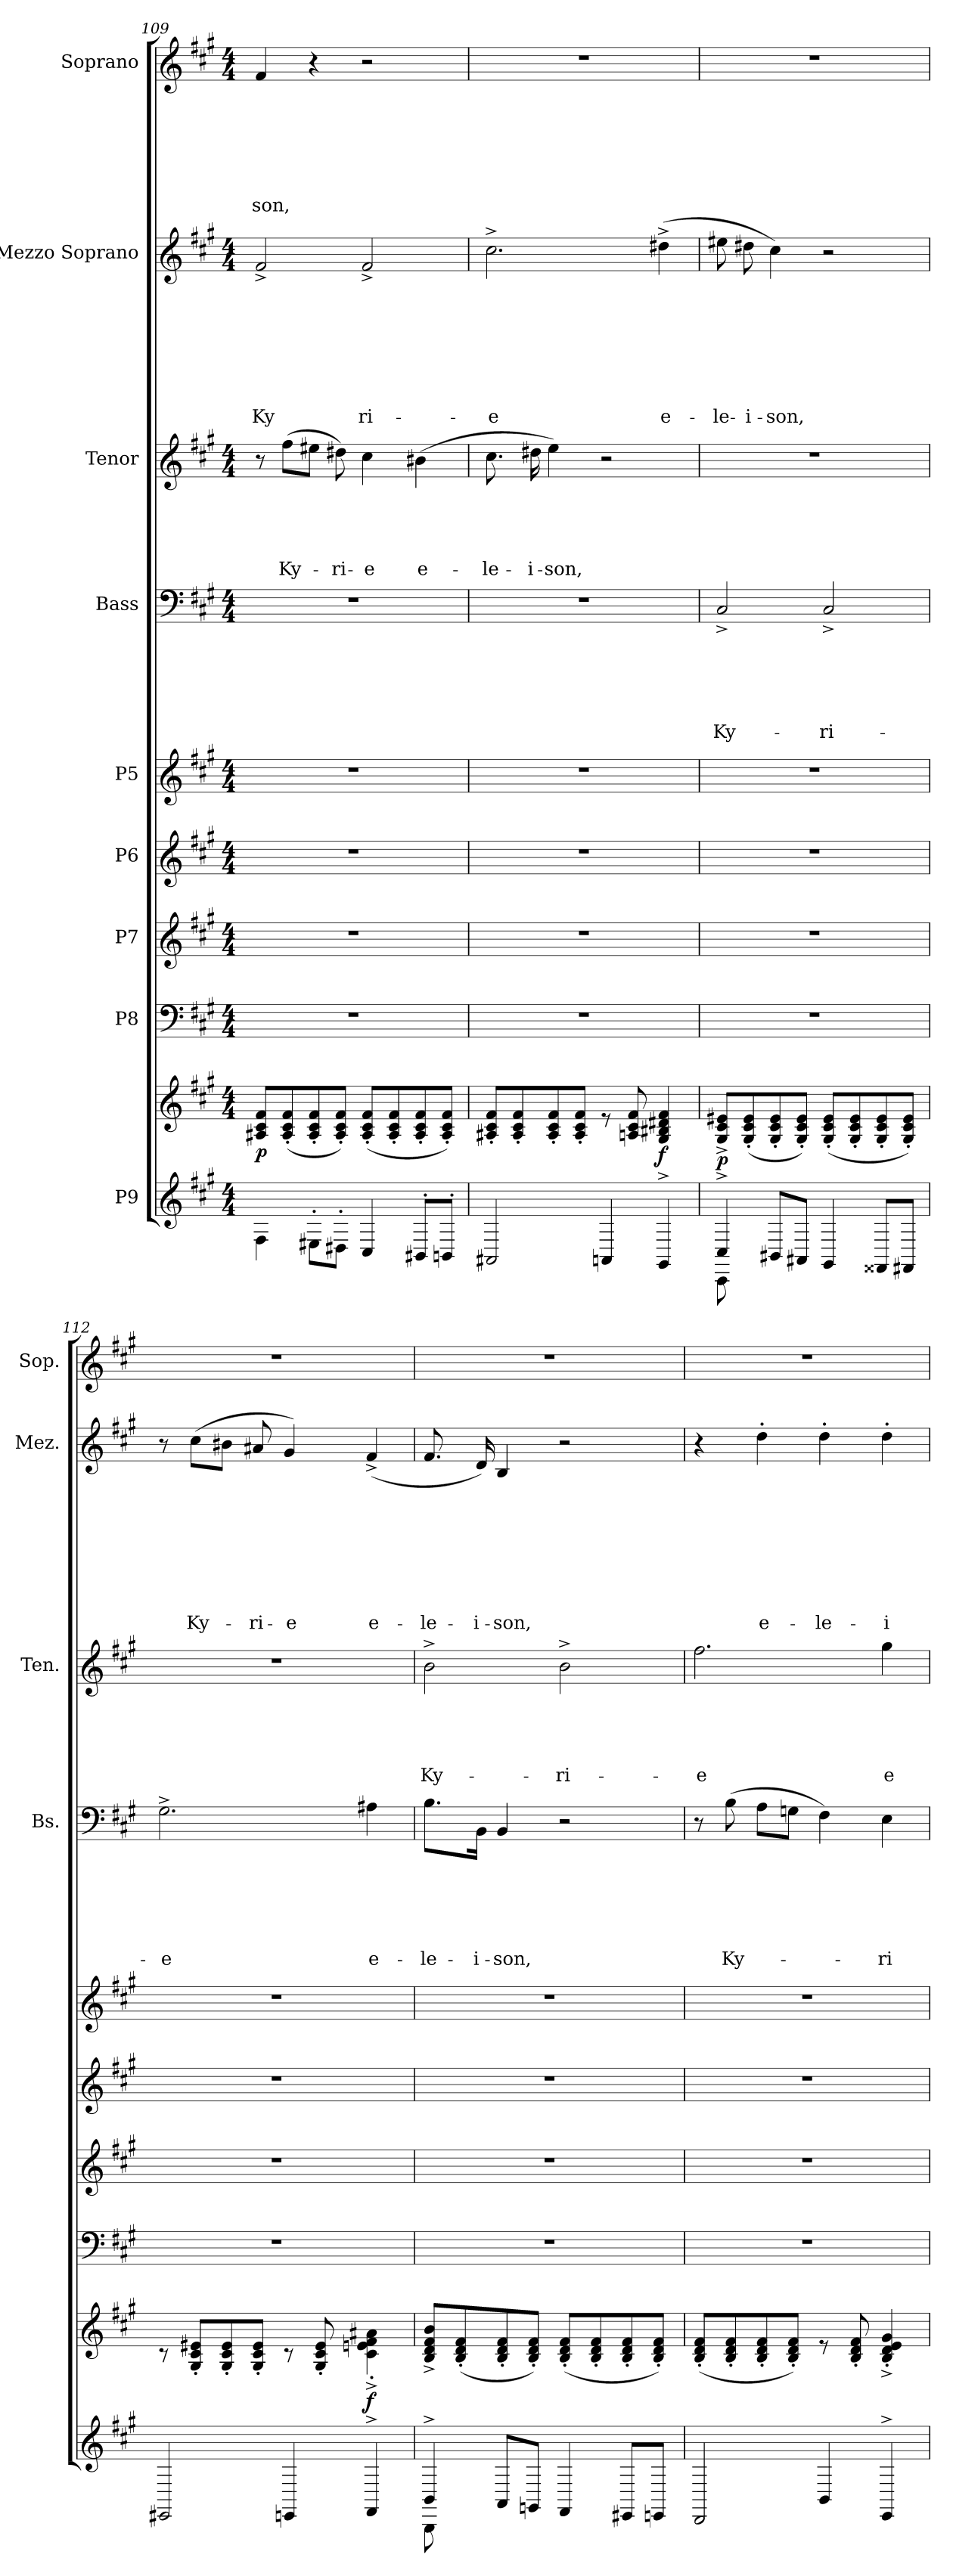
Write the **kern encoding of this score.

**kern	**kern	**dynam	**kern	**kern	**kern	**kern	**kern	**text	**text	**text	**text	**text	**text	**kern	**text	**text	**text	**text	**text	**kern	**text	**text	**text	**text	**text	**text	**text	**text	**kern	**text	**text	**text	**text	**text	**text	**text
*part9	*part9	*part9	*part8	*part7	*part6	*part5	*part4	*part4	*part4	*part4	*part4	*part4	*part4	*part3	*part3	*part3	*part3	*part3	*part3	*part2	*part2	*part2	*part2	*part2	*part2	*part2	*part2	*part2	*part1	*part1	*part1	*part1	*part1	*part1	*part1	*part1
*staff10	*staff9	*staff9/10	*staff8	*staff7	*staff6	*staff5	*staff4	*staff4	*staff4	*staff4	*staff4	*staff4	*staff4	*staff3	*staff3	*staff3	*staff3	*staff3	*staff3	*staff2	*staff2	*staff2	*staff2	*staff2	*staff2	*staff2	*staff2	*staff2	*staff1	*staff1	*staff1	*staff1	*staff1	*staff1	*staff1	*staff1
*I"P9	*	*	*I"P8	*I"P7	*I"P6	*I"P5	*I"Bass	*	*	*	*	*	*	*I"Tenor	*	*	*	*	*	*I"Mezzo Soprano	*	*	*	*	*	*	*	*	*I"Soprano	*	*	*	*	*	*	*
*	*	*	*	*	*	*	*I'Bs.	*	*	*	*	*	*	*I'Ten.	*	*	*	*	*	*I'Mez.	*	*	*	*	*	*	*	*	*I'Sop.	*	*	*	*	*	*	*
*clefG2	*clefG2	*	*clefF4	*clefG2	*clefG2	*clefG2	*clefF4	*	*	*	*	*	*	*clefG2	*	*	*	*	*	*clefG2	*	*	*	*	*	*	*	*	*clefG2	*	*	*	*	*	*	*
*	*	*	*	*ITrd7c12	*	*	*	*	*	*	*	*	*	*ITrd7c12	*	*	*	*	*	*	*	*	*	*	*	*	*	*	*	*	*	*	*	*	*	*
*k[f#c#g#]	*k[f#c#g#]	*	*k[f#c#g#]	*k[f#c#g#]	*k[f#c#g#]	*k[f#c#g#]	*k[f#c#g#]	*	*	*	*	*	*	*k[f#c#g#]	*	*	*	*	*	*k[f#c#g#]	*	*	*	*	*	*	*	*	*k[f#c#g#]	*	*	*	*	*	*	*
*A:	*A:	*	*A:	*A:	*A:	*A:	*A:	*	*	*	*	*	*	*A:	*	*	*	*	*	*A:	*	*	*	*	*	*	*	*	*A:	*	*	*	*	*	*	*
*M4/4	*M4/4	*	*M4/4	*M4/4	*M4/4	*M4/4	*M4/4	*	*	*	*	*	*	*M4/4	*	*	*	*	*	*M4/4	*	*	*	*	*	*	*	*	*M4/4	*	*	*	*	*	*	*
=109	=109	=109	=109	=109	=109	=109	=109	=109	=109	=109	=109	=109	=109	=109	=109	=109	=109	=109	=109	=109	=109	=109	=109	=109	=109	=109	=109	=109	=109	=109	=109	=109	=109	=109	=109	=109
*^	*^	*	*	*	*	*	*	*	*	*	*	*	*	*	*	*	*	*	*	*	*	*	*	*	*	*	*	*	*	*	*	*	*	*	*	*
!	!	!	!	!LO:DY:b	!	!	!	!	!	!	!	!	!	!	!	!	!	!	!	!	!	!	!	!	!	!	!	!	!	!LO:LY:b	!	!	!	!	!	!	!	!LO:LY:b
4F#\	1ryy	1ryy	8A#X/ 8c#/ 8f#/L	p	1r	1r	1r	1r	1r	.	.	.	.	.	.	8r	.	.	.	.	.	2f#^</	.	.	.	.	.	.	.	Ky	4f#/	.	.	.	.	.	.	-son,
!	!	!	!	!	!	!	!	!	!	!	!	!	!	!	!	!	!	!	!	!	!LO:LY:b	!	!	!	!	!	!	!	!	!	!	!	!	!	!	!	!	!
.	.	.	(<8A#/'> 8c#/'> 8f#/'>	.	.	.	.	.	.	.	.	.	.	.	.	(>8f#\L	.	.	.	.	Ky-	.	.	.	.	.	.	.	.	.	.	.	.	.	.	.	.	.
8E#X'<\L	.	.	8A#/'> 8c#/'> 8f#/'>	.	.	.	.	.	.	.	.	.	.	.	.	8e#X\J	.	.	.	.	.	.	.	.	.	.	.	.	.	.	4r	.	.	.	.	.	.	.
!	!	!	!	!	!	!	!	!	!	!	!	!	!	!	!	!	!	!	!	!	!LO:LY:b	!	!	!	!	!	!	!	!	!	!	!	!	!	!	!	!	!
8D#X'>\J	.	.	8A#/'> 8c#/'> 8f#/'>J)	.	.	.	.	.	.	.	.	.	.	.	.	8d#X\)	.	.	.	.	-ri-	.	.	.	.	.	.	.	.	.	.	.	.	.	.	.	.	.
!	!	!	!	!	!	!	!	!	!	!	!	!	!	!	!	!	!	!	!	!	!LO:LY:b	!	!	!	!	!	!	!	!	!LO:LY:b	!	!	!	!	!	!	!	!
4C#/	.	.	(<8A#/'> 8c#/'> 8f#/'>L	.	.	.	.	.	.	.	.	.	.	.	.	4c#\	.	.	.	.	-e	2f#^</	.	.	.	.	.	.	.	ri-	2r	.	.	.	.	.	.	.
.	.	.	8A#/'> 8c#/'> 8f#/'>	.	.	.	.	.	.	.	.	.	.	.	.	.	.	.	.	.	.	.	.	.	.	.	.	.	.	.	.	.	.	.	.	.	.	.
!	!	!	!	!	!	!	!	!	!	!	!	!	!	!	!	!	!	!	!	!	!LO:LY:b	!	!	!	!	!	!	!	!	!	!	!	!	!	!	!	!	!
8BB#X'>/L	.	.	8A#/'> 8c#/'> 8f#/'>	.	.	.	.	.	.	.	.	.	.	.	.	(>4B#X\	.	.	.	.	e-	.	.	.	.	.	.	.	.	.	.	.	.	.	.	.	.	.
8BBn'>/J	.	.	8A#/'> 8c#/'> 8f#/'>J)	.	.	.	.	.	.	.	.	.	.	.	.	.	.	.	.	.	.	.	.	.	.	.	.	.	.	.	.	.	.	.	.	.	.	.
=110	=110	=110	=110	=110	=110	=110	=110	=110	=110	=110	=110	=110	=110	=110	=110	=110	=110	=110	=110	=110	=110	=110	=110	=110	=110	=110	=110	=110	=110	=110	=110	=110	=110	=110	=110	=110	=110	=110
!	!	!	!	!	!	!	!	!	!	!	!	!	!	!	!	!	!	!	!	!	!LO:LY:b	!	!	!	!	!	!	!	!	!LO:LY:b	!	!	!	!	!	!	!	!
2AA#X/	1ryy	1ryy	8A#X/'> 8c#/'> 8f#/'>L	.	1r	1r	1r	1r	1r	.	.	.	.	.	.	8.c#\	.	.	.	.	-le-	2.cc#^>\	.	.	.	.	.	.	.	-e	1r	.	.	.	.	.	.	.
.	.	.	8A#/'> 8c#/'> 8f#/'>	.	.	.	.	.	.	.	.	.	.	.	.	.	.	.	.	.	.	.	.	.	.	.	.	.	.	.	.	.	.	.	.	.	.	.
!	!	!	!	!	!	!	!	!	!	!	!	!	!	!	!	!	!	!	!	!	!LO:LY:b	!	!	!	!	!	!	!	!	!	!	!	!	!	!	!	!	!
.	.	.	.	.	.	.	.	.	.	.	.	.	.	.	.	16d#X\	.	.	.	.	-i-	.	.	.	.	.	.	.	.	.	.	.	.	.	.	.	.	.
!	!	!	!	!	!	!	!	!	!	!	!	!	!	!	!	!	!	!	!	!	!LO:LY:b	!	!	!	!	!	!	!	!	!	!	!	!	!	!	!	!	!
.	.	.	8A#/'> 8c#/'> 8f#/'>	.	.	.	.	.	.	.	.	.	.	.	.	4e\)	.	.	.	.	-son,	.	.	.	.	.	.	.	.	.	.	.	.	.	.	.	.	.
.	.	.	8A#/'> 8c#/'> 8f#/'>J	.	.	.	.	.	.	.	.	.	.	.	.	.	.	.	.	.	.	.	.	.	.	.	.	.	.	.	.	.	.	.	.	.	.	.
4AAn/	.	.	8r	.	.	.	.	.	.	.	.	.	.	.	.	2r	.	.	.	.	.	.	.	.	.	.	.	.	.	.	.	.	.	.	.	.	.	.
.	.	.	8An/ 8c#/ 8f#/	.	.	.	.	.	.	.	.	.	.	.	.	.	.	.	.	.	.	.	.	.	.	.	.	.	.	.	.	.	.	.	.	.	.	.
!	!	!	!	!LO:DY:b	!	!	!	!	!	!	!	!	!	!	!	!	!	!	!	!	!	!	!	!	!	!	!	!	!	!LO:LY:b	!	!	!	!	!	!	!	!
4GG#^>/	.	.	4G#/ 4B#X/ 4d#X/ 4f#/	f	.	.	.	.	.	.	.	.	.	.	.	.	.	.	.	.	.	(>4dd#X^>\	.	.	.	.	.	.	.	e-	.	.	.	.	.	.	.	.
=111	=111	=111	=111	=111	=111	=111	=111	=111	=111	=111	=111	=111	=111	=111	=111	=111	=111	=111	=111	=111	=111	=111	=111	=111	=111	=111	=111	=111	=111	=111	=111	=111	=111	=111	=111	=111	=111	=111
!	!	!	!	!LO:DY:b	!	!	!	!	!	!	!	!	!	!	!LO:LY:b	!	!	!	!	!	!	!	!	!	!	!	!	!	!	!LO:LY:b	!	!	!	!	!	!	!	!
4C#^>/	8CC#\	1ryy	8G#/^> 8c#/^> 8e#X/^>L	p	1r	1r	1r	1r	2C#^</	.	.	.	.	.	Ky-	1r	.	.	.	.	.	8ee#X\	.	.	.	.	.	.	.	-le-	1r	.	.	.	.	.	.	.
!	!	!	!	!	!	!	!	!	!	!	!	!	!	!	!	!	!	!	!	!	!	!	!	!	!	!	!	!	!	!LO:LY:b	!	!	!	!	!	!	!	!
.	2..ryy	.	(<8G#/'> 8c#/'> 8e#/'>	.	.	.	.	.	.	.	.	.	.	.	.	.	.	.	.	.	.	8dd#X\	.	.	.	.	.	.	.	-i-	.	.	.	.	.	.	.	.
!	!	!	!	!	!	!	!	!	!	!	!	!	!	!	!	!	!	!	!	!	!	!	!	!	!	!	!	!	!	!LO:LY:b	!	!	!	!	!	!	!	!
8BB#X/L	.	.	8G#/'> 8c#/'> 8e#/'>	.	.	.	.	.	.	.	.	.	.	.	.	.	.	.	.	.	.	4cc#\)	.	.	.	.	.	.	.	-son,	.	.	.	.	.	.	.	.
8AA#X/J	.	.	8G#/'> 8c#/'> 8e#/'>J)	.	.	.	.	.	.	.	.	.	.	.	.	.	.	.	.	.	.	.	.	.	.	.	.	.	.	.	.	.	.	.	.	.	.	.
!	!	!	!	!	!	!	!	!	!	!	!	!	!	!	!LO:LY:b	!	!	!	!	!	!	!	!	!	!	!	!	!	!	!	!	!	!	!	!	!	!	!
4GG#/	.	.	(<8G#/'> 8c#/'> 8e#/'>L	.	.	.	.	.	2C#^</	.	.	.	.	.	-ri-	.	.	.	.	.	.	2r	.	.	.	.	.	.	.	.	.	.	.	.	.	.	.	.
.	.	.	8G#/'> 8c#/'> 8e#/'>	.	.	.	.	.	.	.	.	.	.	.	.	.	.	.	.	.	.	.	.	.	.	.	.	.	.	.	.	.	.	.	.	.	.	.
8FF##X/L	.	.	8G#/'> 8c#/'> 8e#/'>	.	.	.	.	.	.	.	.	.	.	.	.	.	.	.	.	.	.	.	.	.	.	.	.	.	.	.	.	.	.	.	.	.	.	.
8FF#X/J	.	.	8G#/'> 8c#/'> 8e#/'>J)	.	.	.	.	.	.	.	.	.	.	.	.	.	.	.	.	.	.	.	.	.	.	.	.	.	.	.	.	.	.	.	.	.	.	.
=112	=112	=112	=112	=112	=112	=112	=112	=112	=112	=112	=112	=112	=112	=112	=112	=112	=112	=112	=112	=112	=112	=112	=112	=112	=112	=112	=112	=112	=112	=112	=112	=112	=112	=112	=112	=112	=112	=112
!	!	!	!	!	!	!	!	!	!	!	!	!	!	!	!LO:LY:b	!	!	!	!	!	!	!	!	!	!	!	!	!	!	!	!	!	!	!	!	!	!	!
2EE#X/	1ryy	1ryy	8r	.	1r	1r	1r	1r	2.G#^>\	.	.	.	.	.	-e	1r	.	.	.	.	.	8r	.	.	.	.	.	.	.	.	1r	.	.	.	.	.	.	.
!	!	!	!	!	!	!	!	!	!	!	!	!	!	!	!	!	!	!	!	!	!	!	!	!	!	!	!	!	!	!LO:LY:b	!	!	!	!	!	!	!	!
.	.	.	8G#/'> 8c#/'> 8e#X/'>L	.	.	.	.	.	.	.	.	.	.	.	.	.	.	.	.	.	.	(>8cc#\L	.	.	.	.	.	.	.	Ky-	.	.	.	.	.	.	.	.
.	.	.	8G#/'> 8c#/'> 8e#/'>	.	.	.	.	.	.	.	.	.	.	.	.	.	.	.	.	.	.	8b#X\J	.	.	.	.	.	.	.	.	.	.	.	.	.	.	.	.
!	!	!	!	!	!	!	!	!	!	!	!	!	!	!	!	!	!	!	!	!	!	!	!	!	!	!	!	!	!	!LO:LY:b	!	!	!	!	!	!	!	!
.	.	.	8G#/'> 8c#/'> 8e#/'>J	.	.	.	.	.	.	.	.	.	.	.	.	.	.	.	.	.	.	8a#X/	.	.	.	.	.	.	.	-ri-	.	.	.	.	.	.	.	.
!	!	!	!	!	!	!	!	!	!	!	!	!	!	!	!	!	!	!	!	!	!	!	!	!	!	!	!	!	!	!LO:LY:b	!	!	!	!	!	!	!	!
4EEn/	.	.	8r	.	.	.	.	.	.	.	.	.	.	.	.	.	.	.	.	.	.	4g#/)	.	.	.	.	.	.	.	-e	.	.	.	.	.	.	.	.
.	.	.	8G#/'> 8c#/'> 8e#/'>	.	.	.	.	.	.	.	.	.	.	.	.	.	.	.	.	.	.	.	.	.	.	.	.	.	.	.	.	.	.	.	.	.	.	.
!	!	!	!	!LO:DY:b	!	!	!	!	!	!	!	!	!	!	!LO:LY:b	!	!	!	!	!	!	!	!	!	!	!	!	!	!	!LO:LY:b	!	!	!	!	!	!	!	!
4FF#^>/	.	.	4c#\'<^< 4en\'<^< 4f#\'<^< 4a#X\'<^<	f	.	.	.	.	4A#X\	.	.	.	.	.	e-	.	.	.	.	.	.	(>4f#^</	.	.	.	.	.	.	.	e-	.	.	.	.	.	.	.	.
!!LO:PB:g=z
=113	=113	=113	=113	=113	=113	=113	=113	=113	=113	=113	=113	=113	=113	=113	=113	=113	=113	=113	=113	=113	=113	=113	=113	=113	=113	=113	=113	=113	=113	=113	=113	=113	=113	=113	=113	=113	=113	=113
!	!	!	!	!	!	!	!	!	!	!	!	!	!	!	!LO:LY:b	!	!	!	!	!	!LO:LY:b	!	!	!	!	!	!	!	!	!LO:LY:b	!	!	!	!	!	!	!	!
4BB^>/	8BBB\	1ryy	8B/^> 8d/^> 8f#/^> 8b/^>L	.	1r	1r	1r	1r	8.B\L	.	.	.	.	.	-le-	2B^>\	.	.	.	.	Ky-	8.f#/	.	.	.	.	.	.	.	-le-	1r	.	.	.	.	.	.	.
.	2..ryy	.	(<8B/'> 8d/'> 8f#/'>	.	.	.	.	.	.	.	.	.	.	.	.	.	.	.	.	.	.	.	.	.	.	.	.	.	.	.	.	.	.	.	.	.	.	.
!	!	!	!	!	!	!	!	!	!	!	!	!	!	!	!LO:LY:b	!	!	!	!	!	!	!	!	!	!	!	!	!	!	!LO:LY:b	!	!	!	!	!	!	!	!
.	.	.	.	.	.	.	.	.	16BB\Jk	.	.	.	.	.	-i-	.	.	.	.	.	.	16d/)	.	.	.	.	.	.	.	-i-	.	.	.	.	.	.	.	.
!	!	!	!	!	!	!	!	!	!	!	!	!	!	!	!LO:LY:b	!	!	!	!	!	!	!	!	!	!	!	!	!	!	!LO:LY:b	!	!	!	!	!	!	!	!
8AA/L	.	.	8B/'> 8d/'> 8f#/'>	.	.	.	.	.	4BB/	.	.	.	.	.	-son,	.	.	.	.	.	.	4B/	.	.	.	.	.	.	.	-son,	.	.	.	.	.	.	.	.
8GGn/J	.	.	8B/'> 8d/'> 8f#/'>J)	.	.	.	.	.	.	.	.	.	.	.	.	.	.	.	.	.	.	.	.	.	.	.	.	.	.	.	.	.	.	.	.	.	.	.
!	!	!	!	!	!	!	!	!	!	!	!	!	!	!	!	!	!	!	!	!	!LO:LY:b	!	!	!	!	!	!	!	!	!	!	!	!	!	!	!	!	!
4FF#/	.	.	(<8B/'> 8d/'> 8f#/'>L	.	.	.	.	.	2r	.	.	.	.	.	.	2B^>\	.	.	.	.	-ri-	2r	.	.	.	.	.	.	.	.	.	.	.	.	.	.	.	.
.	.	.	8B/'> 8d/'> 8f#/'>	.	.	.	.	.	.	.	.	.	.	.	.	.	.	.	.	.	.	.	.	.	.	.	.	.	.	.	.	.	.	.	.	.	.	.
8EE#X/L	.	.	8B/'> 8d/'> 8f#/'>	.	.	.	.	.	.	.	.	.	.	.	.	.	.	.	.	.	.	.	.	.	.	.	.	.	.	.	.	.	.	.	.	.	.	.
8EEn/J	.	.	8B/'> 8d/'> 8f#/'>J)	.	.	.	.	.	.	.	.	.	.	.	.	.	.	.	.	.	.	.	.	.	.	.	.	.	.	.	.	.	.	.	.	.	.	.
=114	=114	=114	=114	=114	=114	=114	=114	=114	=114	=114	=114	=114	=114	=114	=114	=114	=114	=114	=114	=114	=114	=114	=114	=114	=114	=114	=114	=114	=114	=114	=114	=114	=114	=114	=114	=114	=114	=114
!	!	!	!	!	!	!	!	!	!	!	!	!	!	!	!	!	!	!	!	!	!LO:LY:b	!	!	!	!	!	!	!	!	!	!	!	!	!	!	!	!	!
2DD/	1ryy	1ryy	(<8B/'> 8d/'> 8f#/'>L	.	1r	1r	1r	1r	8r	.	.	.	.	.	.	2.f#\	.	.	.	.	-e	4r	.	.	.	.	.	.	.	.	1r	.	.	.	.	.	.	.
!	!	!	!	!	!	!	!	!	!	!	!	!	!	!	!LO:LY:b	!	!	!	!	!	!	!	!	!	!	!	!	!	!	!	!	!	!	!	!	!	!	!
.	.	.	8B/'> 8d/'> 8f#/'>	.	.	.	.	.	(>8B\	.	.	.	.	.	Ky-	.	.	.	.	.	.	.	.	.	.	.	.	.	.	.	.	.	.	.	.	.	.	.
!	!	!	!	!	!	!	!	!	!	!	!	!	!	!	!	!	!	!	!	!	!	!	!	!	!	!	!	!	!	!LO:LY:b	!	!	!	!	!	!	!	!
.	.	.	8B/'> 8d/'> 8f#/'>	.	.	.	.	.	8A\L	.	.	.	.	.	.	.	.	.	.	.	.	4dd'>\	.	.	.	.	.	.	.	e-	.	.	.	.	.	.	.	.
.	.	.	8B/'> 8d/'> 8f#/'>J)	.	.	.	.	.	8Gn\J	.	.	.	.	.	.	.	.	.	.	.	.	.	.	.	.	.	.	.	.	.	.	.	.	.	.	.	.	.
!	!	!	!	!	!	!	!	!	!	!	!	!	!	!	!	!	!	!	!	!	!	!	!	!	!	!	!	!	!	!LO:LY:b	!	!	!	!	!	!	!	!
4BB/	.	.	8r	.	.	.	.	.	4F#\)	.	.	.	.	.	.	.	.	.	.	.	.	4dd'>\	.	.	.	.	.	.	.	-le-	.	.	.	.	.	.	.	.
.	.	.	8B/'> 8d/'> 8f#/'>	.	.	.	.	.	.	.	.	.	.	.	.	.	.	.	.	.	.	.	.	.	.	.	.	.	.	.	.	.	.	.	.	.	.	.
!	!	!	!	!	!	!	!	!	!	!	!	!	!	!	!LO:LY:b	!	!	!	!	!	!LO:LY:b	!	!	!	!	!	!	!	!	!LO:LY:b	!	!	!	!	!	!	!	!
4EE^>/	.	.	4B/'>^> 4d/'>^> 4e/'>^> 4g#/'>^>	.	.	.	.	.	4E\	.	.	.	.	.	-ri-	4g#\	.	.	.	.	e-	4dd'>\	.	.	.	.	.	.	.	-i-	.	.	.	.	.	.	.	.
*v	*v	*	*	*	*	*	*	*	*	*	*	*	*	*	*	*	*	*	*	*	*	*	*	*	*	*	*	*	*	*	*	*	*	*	*	*	*	*
*	*v	*v	*	*	*	*	*	*	*	*	*	*	*	*	*	*	*	*	*	*	*	*	*	*	*	*	*	*	*	*	*	*	*	*	*	*	*
=	=	=	=	=	=	=	=	=	=	=	=	=	=	=	=	=	=	=	=	=	=	=	=	=	=	=	=	=	=	=	=	=	=	=	=	=
*-	*-	*-	*-	*-	*-	*-	*-	*-	*-	*-	*-	*-	*-	*-	*-	*-	*-	*-	*-	*-	*-	*-	*-	*-	*-	*-	*-	*-	*-	*-	*-	*-	*-	*-	*-	*-
